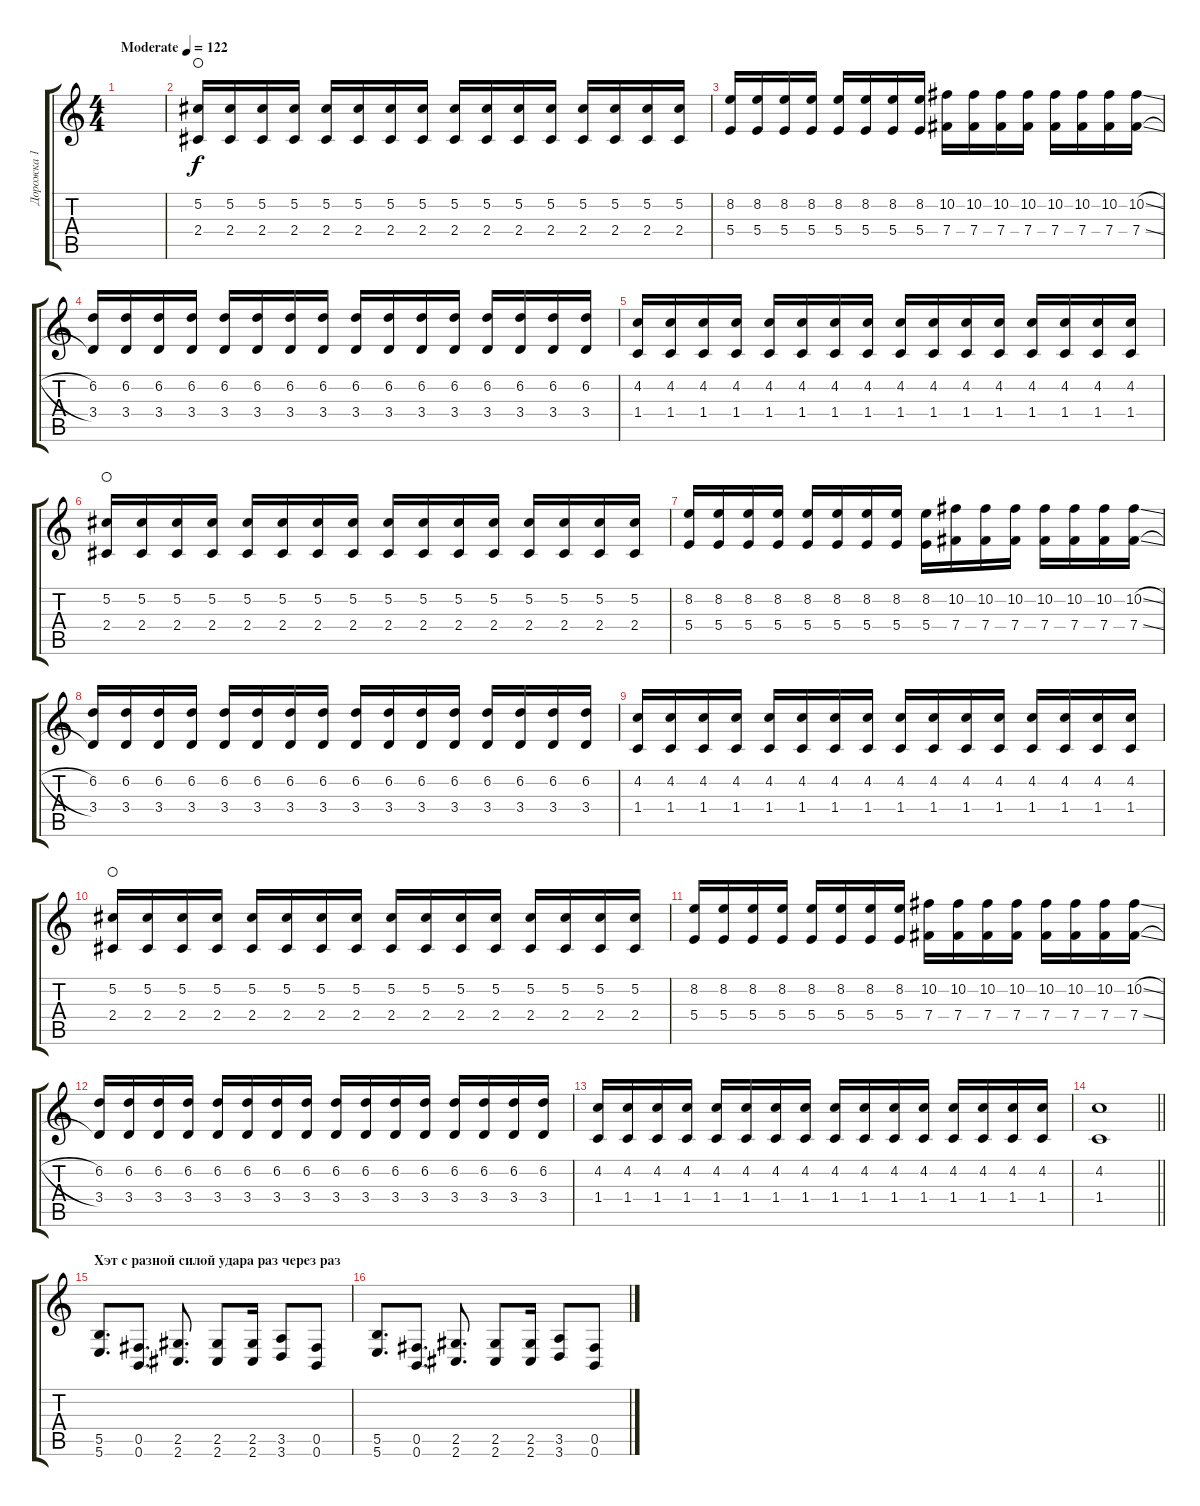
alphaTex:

\track ("Дорожка 1" "Дорожка 1") {instrument overdrivenguitar}
\staff {score tabs}
\tuning (Db4 Ab3 E3 B2 Gb2 B1) {hide}
\ts (4 4)
\tempo (122 "Moderate")
\clef g2
\ks c
|
(5.2 2.4).16{waho} (5.2 2.4).16 (5.2 2.4).16 (5.2 2.4).16 (5.2 2.4).16 (5.2 2.4).16 (5.2 2.4).16 (5.2 2.4).16 (5.2 2.4).16 (5.2 2.4).16 (5.2 2.4).16 (5.2 2.4).16 (5.2 2.4).16 (5.2 2.4).16 (5.2 2.4).16 (5.2 2.4).16 |
(8.2 5.4).16 (8.2 5.4).16 (8.2 5.4).16 (8.2 5.4).16 (8.2 5.4).16 (8.2 5.4).16 (8.2 5.4).16 (8.2 5.4).16 (10.2 7.4).16 (10.2 7.4).16 (10.2 7.4).16 (10.2 7.4).16 (10.2 7.4).16 (10.2 7.4).16 (10.2 7.4).16 (10.2{sl} 7.4{sl}).16 |
(6.2 3.4).16 (6.2 3.4).16 (6.2 3.4).16 (6.2 3.4).16 (6.2 3.4).16 (6.2 3.4).16 (6.2 3.4).16 (6.2 3.4).16 (6.2 3.4).16 (6.2 3.4).16 (6.2 3.4).16 (6.2 3.4).16 (6.2 3.4).16 (6.2 3.4).16 (6.2 3.4).16 (6.2 3.4).16 |
(4.2 1.4).16 (4.2 1.4).16 (4.2 1.4).16 (4.2 1.4).16 (4.2 1.4).16 (4.2 1.4).16 (4.2 1.4).16 (4.2 1.4).16 (4.2 1.4).16 (4.2 1.4).16 (4.2 1.4).16 (4.2 1.4).16 (4.2 1.4).16 (4.2 1.4).16 (4.2 1.4).16 (4.2 1.4).16 |
(5.2 2.4).16{waho} (5.2 2.4).16 (5.2 2.4).16 (5.2 2.4).16 (5.2 2.4).16 (5.2 2.4).16 (5.2 2.4).16 (5.2 2.4).16 (5.2 2.4).16 (5.2 2.4).16 (5.2 2.4).16 (5.2 2.4).16 (5.2 2.4).16 (5.2 2.4).16 (5.2 2.4).16 (5.2 2.4).16 |
(8.2 5.4).16 (8.2 5.4).16 (8.2 5.4).16 (8.2 5.4).16 (8.2 5.4).16 (8.2 5.4).16 (8.2 5.4).16 (8.2 5.4).16 (8.2 5.4).16 (10.2 7.4).16 (10.2 7.4).16 (10.2 7.4).16 (10.2 7.4).16 (10.2 7.4).16 (10.2 7.4).16 (10.2{sl} 7.4{sl}).16 |
(6.2 3.4).16 (6.2 3.4).16 (6.2 3.4).16 (6.2 3.4).16 (6.2 3.4).16 (6.2 3.4).16 (6.2 3.4).16 (6.2 3.4).16 (6.2 3.4).16 (6.2 3.4).16 (6.2 3.4).16 (6.2 3.4).16 (6.2 3.4).16 (6.2 3.4).16 (6.2 3.4).16 (6.2 3.4).16 |
(4.2 1.4).16 (4.2 1.4).16 (4.2 1.4).16 (4.2 1.4).16 (4.2 1.4).16 (4.2 1.4).16 (4.2 1.4).16 (4.2 1.4).16 (4.2 1.4).16 (4.2 1.4).16 (4.2 1.4).16 (4.2 1.4).16 (4.2 1.4).16 (4.2 1.4).16 (4.2 1.4).16 (4.2 1.4).16 |
(5.2 2.4).16{waho} (5.2 2.4).16 (5.2 2.4).16 (5.2 2.4).16 (5.2 2.4).16 (5.2 2.4).16 (5.2 2.4).16 (5.2 2.4).16 (5.2 2.4).16 (5.2 2.4).16 (5.2 2.4).16 (5.2 2.4).16 (5.2 2.4).16 (5.2 2.4).16 (5.2 2.4).16 (5.2 2.4).16 |
(8.2 5.4).16 (8.2 5.4).16 (8.2 5.4).16 (8.2 5.4).16 (8.2 5.4).16 (8.2 5.4).16 (8.2 5.4).16 (8.2 5.4).16 (10.2 7.4).16 (10.2 7.4).16 (10.2 7.4).16 (10.2 7.4).16 (10.2 7.4).16 (10.2 7.4).16 (10.2 7.4).16 (10.2{sl} 7.4{sl}).16 |
(6.2 3.4).16 (6.2 3.4).16 (6.2 3.4).16 (6.2 3.4).16 (6.2 3.4).16 (6.2 3.4).16 (6.2 3.4).16 (6.2 3.4).16 (6.2 3.4).16 (6.2 3.4).16 (6.2 3.4).16 (6.2 3.4).16 (6.2 3.4).16 (6.2 3.4).16 (6.2 3.4).16 (6.2 3.4).16 |
(4.2 1.4).16 (4.2 1.4).16 (4.2 1.4).16 (4.2 1.4).16 (4.2 1.4).16 (4.2 1.4).16 (4.2 1.4).16 (4.2 1.4).16 (4.2 1.4).16 (4.2 1.4).16 (4.2 1.4).16 (4.2 1.4).16 (4.2 1.4).16 (4.2 1.4).16 (4.2 1.4).16 (4.2 1.4).16 |
\barLineRight lightlight
(4.2 1.4).1 |
\section ("" "Хэт с разной силой удара раз через раз")
(5.5 5.6).8{d dy f} (0.5 0.6).8{d} (2.5 2.6).8{d} (2.5 2.6).8 (2.5 2.6).16 (3.5 3.6).8 (0.5 0.6).8 |
(5.5 5.6).8{d} (0.5 0.6).8{d} (2.5 2.6).8{d} (2.5 2.6).8 (2.5 2.6).16 (3.5 3.6).8 (0.5 0.6).8
